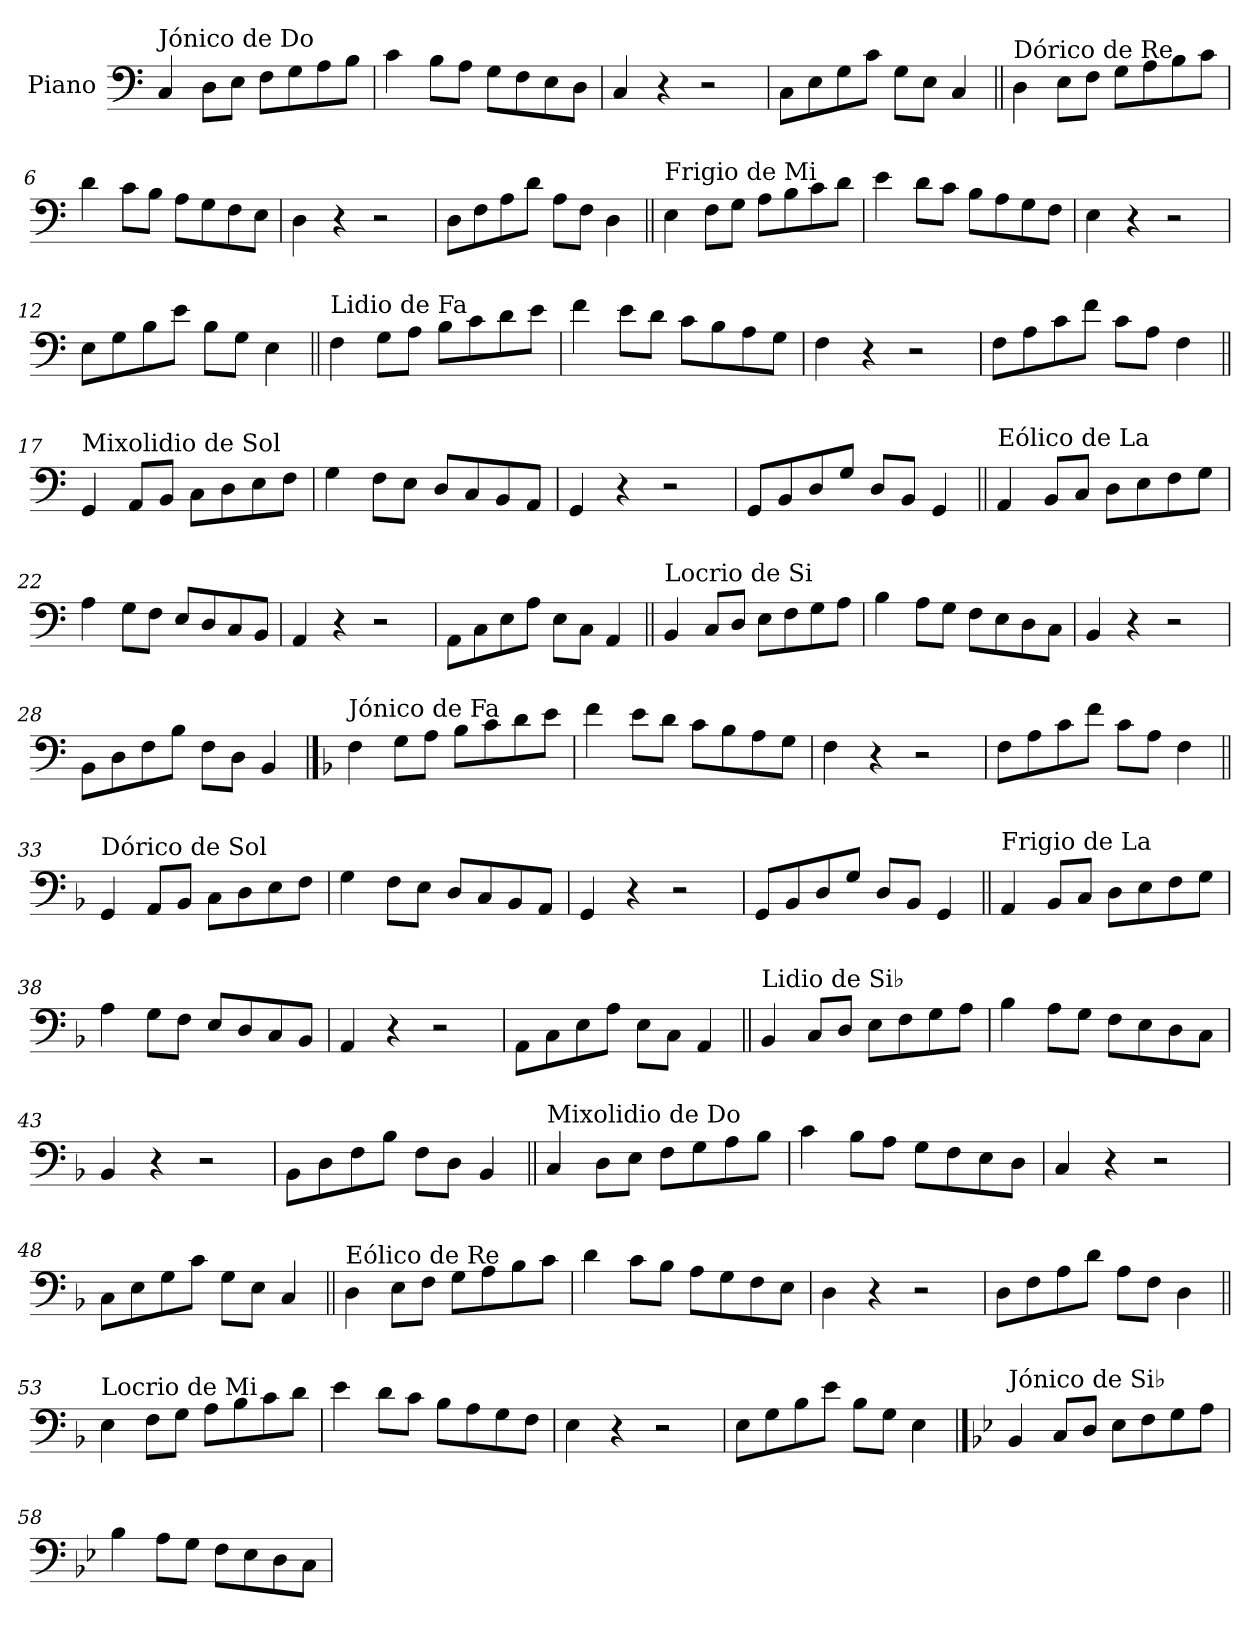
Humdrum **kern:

**kern
*part1
*staff1
*I"Piano
*I'Pno.
*clefF4
*k[]
=1
!LO:TX:a:t=Jónico de Do
4C/
8D\L
8E\J
8F\L
8G\
8A\
8B\J
=2
4c\
8B\L
8A\J
8G\L
8F\
8E\
8D\J
=3
4C/
4r
2r
=4
8C\L
8E\
8G\
8c\J
8G\L
8E\J
4C/
!!LO:LB:g=z
=5||
!LO:TX:a:t=Dórico de Re
4D\
8E\L
8F\J
8G\L
8A\
8B\
8c\J
=6
4d\
8c\L
8B\J
8A\L
8G\
8F\
8E\J
=7
4D\
4r
2r
=8
8D\L
8F\
8A\
8d\J
8A\L
8F\J
4D\
!!LO:LB:g=z
=9||
!LO:TX:a:t=Frigio de Mi
4E\
8F\L
8G\J
8A\L
8B\
8c\
8d\J
=10
4e\
8d\L
8c\J
8B\L
8A\
8G\
8F\J
=11
4E\
4r
2r
=12
8E\L
8G\
8B\
8e\J
8B\L
8G\J
4E\
!!LO:LB:g=z
=13||
!LO:TX:a:t=Lidio de Fa
4F\
8G\L
8A\J
8B\L
8c\
8d\
8e\J
=14
4f\
8e\L
8d\J
8c\L
8B\
8A\
8G\J
=15
4F\
4r
2r
=16
8F\L
8A\
8c\
8f\J
8c\L
8A\J
4F\
!!LO:LB:g=z
=17||
!LO:TX:a:t=Mixolidio de Sol
4GG/
8AA/L
8BB/J
8C\L
8D\
8E\
8F\J
=18
4G\
8F\L
8E\J
8D/L
8C/
8BB/
8AA/J
=19
4GG/
4r
2r
=20
8GG/L
8BB/
8D/
8G/J
8D/L
8BB/J
4GG/
!!LO:LB:g=z
=21||
!LO:TX:a:t=Eólico de La
4AA/
8BB/L
8C/J
8D\L
8E\
8F\
8G\J
=22
4A\
8G\L
8F\J
8E/L
8D/
8C/
8BB/J
=23
4AA/
4r
2r
=24
8AA\L
8C\
8E\
8A\J
8E\L
8C\J
4AA/
!!LO:LB:g=z
=25||
!LO:TX:a:t=Locrio de Si
4BB/
8C/L
8D/J
8E\L
8F\
8G\
8A\J
=26
4B\
8A\L
8G\J
8F\L
8E\
8D\
8C\J
=27
4BB/
4r
2r
=28
8BB\L
8D\
8F\
8B\J
8F\L
8D\J
4BB/
!!LO:PB:g=z
==29
*k[b-]
!LO:TX:a:t=Jónico de Fa
4F\
8G\L
8A\J
8B-\L
8c\
8d\
8e\J
=30
4f\
8e\L
8d\J
8c\L
8B-\
8A\
8G\J
=31
4F\
4r
2r
=32
8F\L
8A\
8c\
8f\J
8c\L
8A\J
4F\
!!LO:LB:g=z
=33||
!LO:TX:a:t=Dórico de Sol
4GG/
8AA/L
8BB-/J
8C\L
8D\
8E\
8F\J
=34
4G\
8F\L
8E\J
8D/L
8C/
8BB-/
8AA/J
=35
4GG/
4r
2r
=36
8GG/L
8BB-/
8D/
8G/J
8D/L
8BB-/J
4GG/
!!LO:LB:g=z
=37||
!LO:TX:a:t=Frigio de La
4AA/
8BB-/L
8C/J
8D\L
8E\
8F\
8G\J
=38
4A\
8G\L
8F\J
8E/L
8D/
8C/
8BB-/J
=39
4AA/
4r
2r
=40
8AA\L
8C\
8E\
8A\J
8E\L
8C\J
4AA/
!!LO:LB:g=z
=41||
!LO:TX:a:t=Lidio de Si♭
4BB-/
8C/L
8D/J
8E\L
8F\
8G\
8A\J
=42
4B-\
8A\L
8G\J
8F\L
8E\
8D\
8C\J
=43
4BB-/
4r
2r
=44
8BB-\L
8D\
8F\
8B-\J
8F\L
8D\J
4BB-/
!!LO:LB:g=z
=45||
!LO:TX:a:t=Mixolidio de Do
4C/
8D\L
8E\J
8F\L
8G\
8A\
8B-\J
=46
4c\
8B-\L
8A\J
8G\L
8F\
8E\
8D\J
=47
4C/
4r
2r
=48
8C\L
8E\
8G\
8c\J
8G\L
8E\J
4C/
!!LO:LB:g=z
=49||
!LO:TX:a:t=Eólico de Re
4D\
8E\L
8F\J
8G\L
8A\
8B-\
8c\J
=50
4d\
8c\L
8B-\J
8A\L
8G\
8F\
8E\J
=51
4D\
4r
2r
=52
8D\L
8F\
8A\
8d\J
8A\L
8F\J
4D\
!!LO:LB:g=z
=53||
!LO:TX:a:t=Locrio de Mi
4E\
8F\L
8G\J
8A\L
8B-\
8c\
8d\J
=54
4e\
8d\L
8c\J
8B-\L
8A\
8G\
8F\J
=55
4E\
4r
2r
=56
8E\L
8G\
8B-\
8e\J
8B-\L
8G\J
4E\
!!LO:PB:g=z
==57
*k[b-e-]
!LO:TX:a:t=Jónico de Si♭
4BB-/
8C/L
8D/J
8E-\L
8F\
8G\
8A\J
=58
4B-\
8A\L
8G\J
8F\L
8E-\
8D\
8C\J
=
*-
